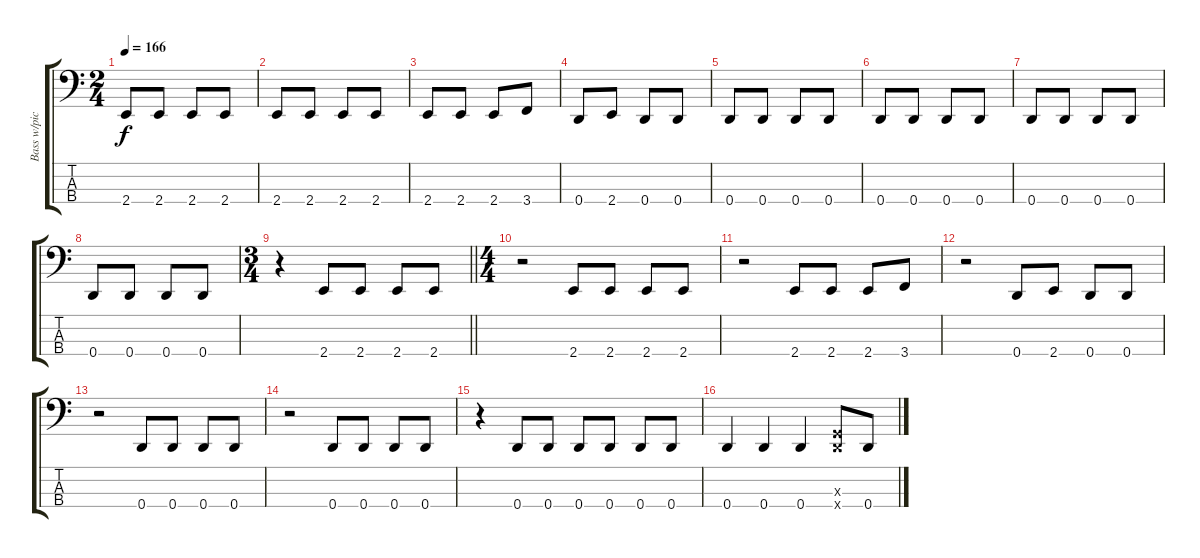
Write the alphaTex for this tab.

\track ("Bass w/pick" "Bass w/pic") {instrument electricbasspick}
\staff {score tabs}
\tuning (F2 C2 G1 D1) {hide}
\ts (2 4)
\tempo 166
\clef f4
\ks c
2.4.8{dy f} 2.4.8 2.4.8 2.4.8 |
2.4.8 2.4.8 2.4.8 2.4.8 |
2.4.8 2.4.8 2.4.8 3.4.8 |
0.4.8 2.4.8 0.4.8 0.4.8 |
0.4.8 0.4.8 0.4.8 0.4.8 |
0.4.8 0.4.8 0.4.8 0.4.8 |
0.4.8 0.4.8 0.4.8 0.4.8 |
0.4.8 0.4.8 0.4.8 0.4.8 |
\ts (3 4)
\barLineRight lightlight
r.4 2.4.8 2.4.8 2.4.8 2.4.8 |
\ts (4 4)
r.2 2.4.8 2.4.8 2.4.8 2.4.8 |
r.2 2.4.8 2.4.8 2.4.8 3.4.8 |
r.2 0.4.8 2.4.8 0.4.8 0.4.8 |
r.2 0.4.8 0.4.8 0.4.8 0.4.8 |
r.2 0.4.8 0.4.8 0.4.8 0.4.8 |
r.4 0.4.8 0.4.8 0.4.8 0.4.8 0.4.8 0.4.8 |
0.4.4 0.4.4 0.4.4 (0.3{x} 0.4{x}).8 0.4.8
